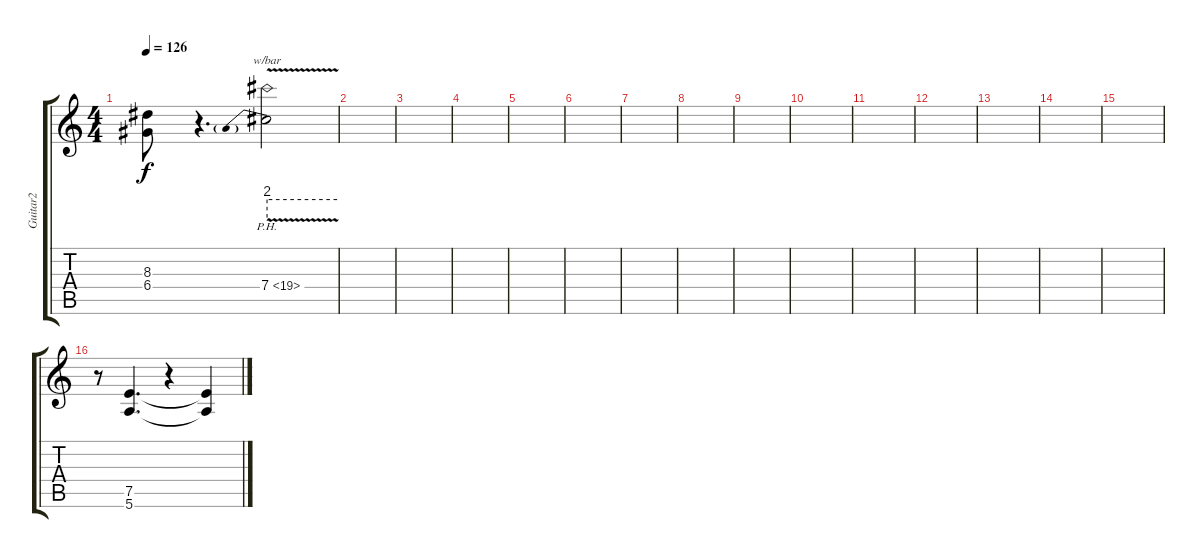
\track ("Guitar2" "Guitar2") {instrument distortionguitar}
\staff {score tabs}
\tuning (E4 B3 G3 D3 A2 E2) {hide}
\ts (4 4)
\tempo 126
\clef g2
\ks c
(8.3 6.4).8{dy f} r.4{d} 7.4{ph 12 v}.2{tbe (predive default 0 8 60 8)} |
|
|
|
|
|
|
|
|
|
|
|
|
|
|
r.8 (7.5 5.6).4{d volume 5} r.4 (7.5{t} 5.6{t}).4{volume 7}
